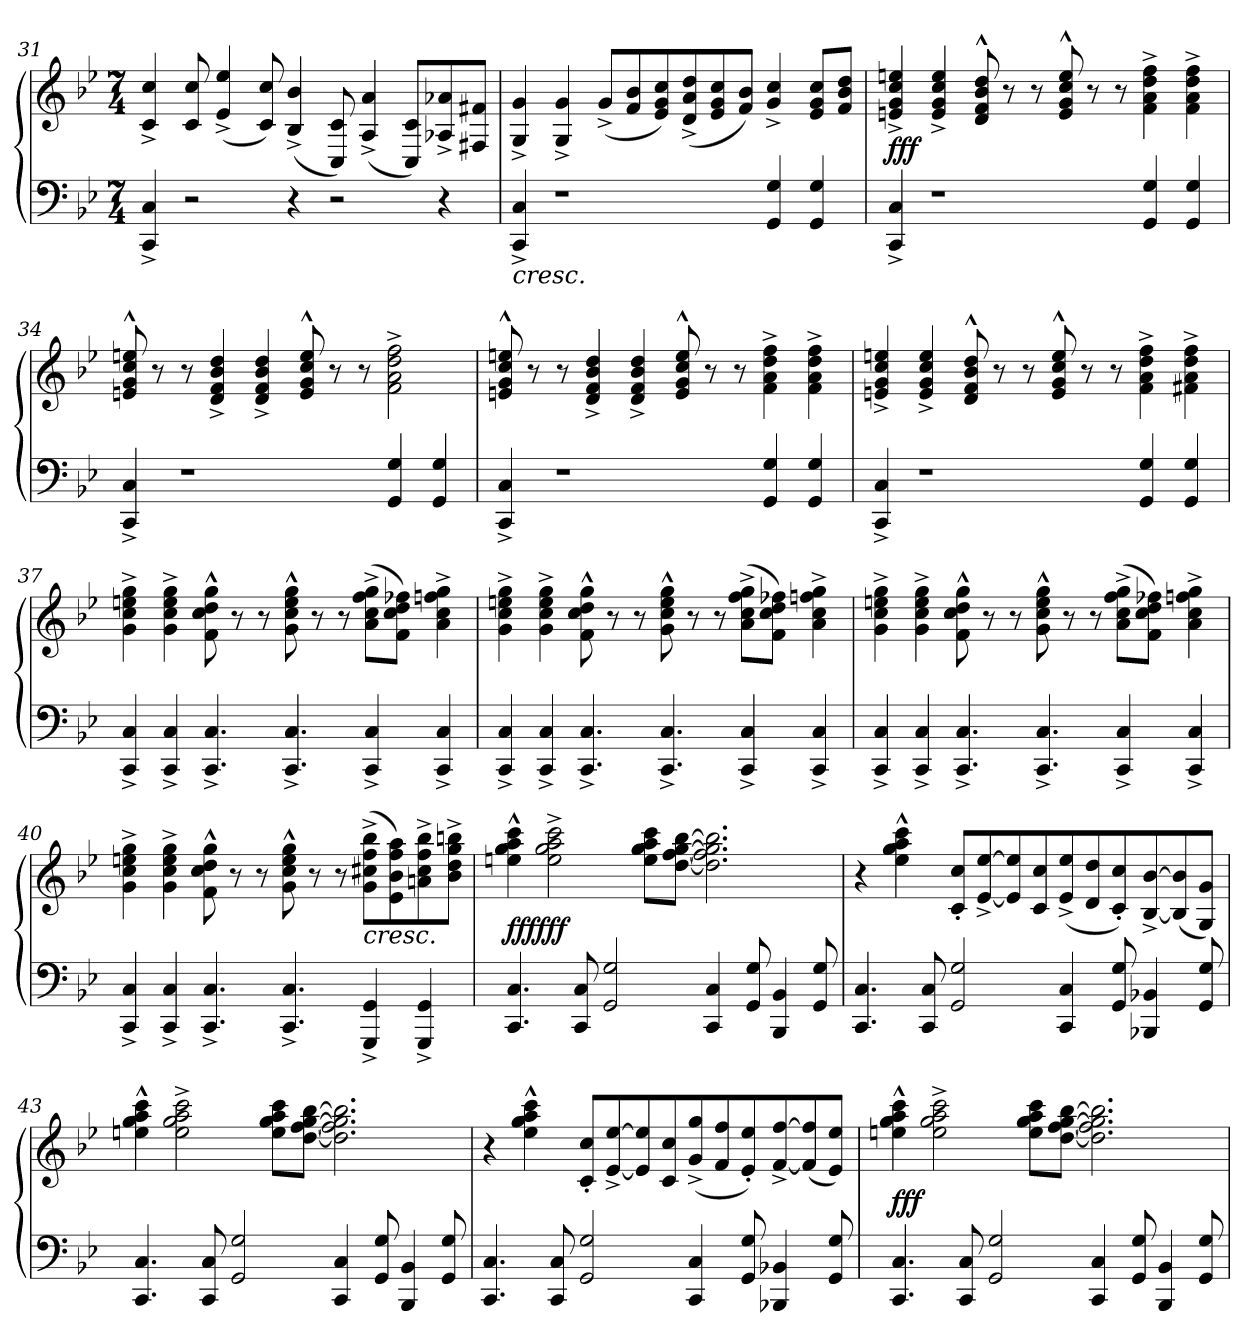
**kern	**kern	**dynam
*part1	*part1	*part1
*staff2	*staff1	*staff1/2
!!LO:LB:g=z
*clefF4	*clefG2	*
*k[b-e-]	*k[b-e-]	*
*M7/4	*M7/4	*
=31	=31	=31
4CC^ 4C^	4c^ 4cc^	.
2r	8c 8cc	.
.	(4e-^ 4ee-^	.
.	8c 8cc)	.
4r	(4B-^ 4b-^	.
2r	8C 8c)	.
.	(4A^ 4a^	.
.	8C 8cL)	.
4r	8A-X^ 8a-X^	.
.	8F#X 8f#XJ	.
=32	=32	=32
!	!	!LO:HP:b=2
4CC^ 4C^	4G^ 4g^	<
1r	4G^ 4g^	.
.	(8g^L	.
.	8f 8b-	.
.	8e- 8g 8cc)	.
.	(8d^ 8a^ 8dd^	.
.	8e- 8g 8cc	.
.	8f 8b-J)	.
4GG 4G	4g^ 4cc^	.
4GG 4G	8e- 8g 8ccL	.
.	8f 8b- 8ddJ	.
=33	=33	=33
4CC^ 4C^	4en^ 4g^ 4cc^ 4een^	fff
1r	4e^ 4g^ 4cc^ 4ee^	[
.	8d^^ 8f^^ 8b-^^ 8dd^^	.
.	8r	.
.	8r	.
.	8e^^ 8g^^ 8cc^^ 8ee^^	.
.	8r	.
.	8r	.
4GG 4G	4f^ 4a^ 4dd^ 4ff^	.
4GG 4G	4f^ 4a^ 4dd^ 4ff^	.
!!LO:LB:g=z
=34	=34	=34
4CC^ 4C^	8en^^ 8g^^ 8cc^^ 8een^^	.
.	8r	.
1r	8r	.
.	4d^ 4f^ 4b-^ 4dd^	.
.	4d^ 4f^ 4b-^ 4dd^	.
.	8e^^ 8g^^ 8cc^^ 8ee^^	.
.	8r	.
.	8r	.
4GG 4G	2f^ 2a^ 2dd^ 2ff^	.
4GG 4G	.	.
=35	=35	=35
4CC^ 4C^	8en^^ 8g^^ 8cc^^ 8een^^	.
.	8r	.
1r	8r	.
.	4d^ 4f^ 4b-^ 4dd^	.
.	4d^ 4f^ 4b-^ 4dd^	.
.	8e^^ 8g^^ 8cc^^ 8ee^^	.
.	8r	.
.	8r	.
4GG 4G	4f^ 4a^ 4dd^ 4ff^	.
4GG 4G	4f^ 4a^ 4dd^ 4ff^	.
=36	=36	=36
4CC^ 4C^	4en^ 4g^ 4cc^ 4een^	.
1r	4e^ 4g^ 4cc^ 4ee^	.
.	8d^^ 8f^^ 8b-^^ 8dd^^	.
.	8r	.
.	8r	.
.	8e^^ 8g^^ 8cc^^ 8ee^^	.
.	8r	.
.	8r	.
4GG 4G	4f^ 4a^ 4dd^ 4ff^	.
4GG 4G	4f#X^ 4a^ 4dd^ 4ff^	.
!!LO:PB:g=z
=37	=37	=37
4CC^ 4C^	4g^ 4cc^ 4een^ 4gg^	.
4CC^ 4C^	4g^ 4cc^ 4ee^ 4gg^	.
4.CC^ 4.C^	8f^^ 8cc^^ 8dd^^ 8gg^^	.
.	8r	.
.	8r	.
4.CC^ 4.C^	8g^^ 8cc^^ 8ee^^ 8gg^^	.
.	8r	.
.	8r	.
4CC^ 4C^	(8a^ 8cc^ 8ff^ 8gg^L	.
.	8f 8cc 8dd 8ff-XJ)	.
4CC^ 4C^	4a^ 4cc^ 4ffn^ 4gg^	.
=38	=38	=38
4CC^ 4C^	4g^ 4cc^ 4een^ 4gg^	.
4CC^ 4C^	4g^ 4cc^ 4ee^ 4gg^	.
4.CC^ 4.C^	8f^^ 8cc^^ 8dd^^ 8gg^^	.
.	8r	.
.	8r	.
4.CC^ 4.C^	8g^^ 8cc^^ 8ee^^ 8gg^^	.
.	8r	.
.	8r	.
4CC^ 4C^	(8a^ 8cc^ 8ff^ 8gg^L	.
.	8f 8cc 8dd 8ff-XJ)	.
4CC^ 4C^	4a^ 4cc^ 4ffn^ 4gg^	.
=39	=39	=39
4CC^ 4C^	4g^ 4cc^ 4een^ 4gg^	.
4CC^ 4C^	4g^ 4cc^ 4ee^ 4gg^	.
4.CC^ 4.C^	8f^^ 8cc^^ 8dd^^ 8gg^^	.
.	8r	.
.	8r	.
4.CC^ 4.C^	8g^^ 8cc^^ 8ee^^ 8gg^^	.
.	8r	.
.	8r	.
4CC^ 4C^	(8a^ 8cc^ 8ff^ 8gg^L	.
.	8f 8cc 8dd 8ff-XJ)	.
4CC^ 4C^	4a^ 4cc^ 4ffn^ 4gg^	.
!!LO:LB:g=z
=40	=40	=40
4CC^ 4C^	4g^ 4cc^ 4een^ 4gg^	.
4CC^ 4C^	4g^ 4cc^ 4ee^ 4gg^	.
4.CC^ 4.C^	8f^^ 8cc^^ 8dd^^ 8gg^^	.
.	8r	.
.	8r	.
4.CC^ 4.C^	8g^^ 8cc^^ 8ee^^ 8gg^^	.
.	8r	.
.	8r	.
!	!	!LO:HP:b
4GGG^ 4GG^	(8g^ 8cc#X^ 8ff^ 8bb-^L	<
.	8e- 8b- 8ff 8aa)	.
4GGG^ 4GG^	8an^ 8cc#^ 8ff^ 8bb-^	.
.	8b-^ 8dd^ 8gg^ 8bbn^J	.
=41	=41	=41
4.CC 4.C	4een^^ 4gg^^ 4aa^^ 4ccc^^	fff fff
.	2ee^\ 2gg^\ 2aa^\ 2ccc^\	[
8CC 8C	.	.
2GG 2G	.	.
.	8ee 8gg 8aa 8cccL	.
.	[8dd [8ff [8gg [8bb-J	.
4CC 4C	2.dd] 2.ff] 2.gg] 2.bb-]	.
8GG 8G	.	.
4BBB- 4BB-	.	.
8GG 8G	.	.
=42	=42	=42
4.CC 4.C	4r	.
.	4ee-^^\ 4gg^^\ 4aa^^\ 4ccc^^\	.
8CC 8C	.	.
2GG 2G	8c' 8cc'L	.
.	[8e-^ [8ee-^	.
.	8e-] 8ee-]	.
.	8c 8cc	.
4CC 4C	(8e-^ 8ee-^	.
.	8d 8dd	.
8GG 8G	8c' 8cc')	.
4BBB-X 4BB-X	[8B-^ [8b-^	.
.	(8B-] 8b-]	.
8GG 8G	8G 8gJ)	.
!!LO:LB:g=z
=43	=43	=43
4.CC 4.C	4een^^ 4gg^^ 4aa^^ 4ccc^^	.
.	2ee^\ 2gg^\ 2aa^\ 2ccc^\	.
8CC 8C	.	.
2GG 2G	.	.
.	8ee 8gg 8aa 8cccL	.
.	[8dd [8ff [8gg [8bb-J	.
4CC 4C	2.dd] 2.ff] 2.gg] 2.bb-]	.
8GG 8G	.	.
4BBB- 4BB-	.	.
8GG 8G	.	.
=44	=44	=44
4.CC 4.C	4r	.
.	4ee-^^\ 4gg^^\ 4aa^^\ 4ccc^^\	.
8CC 8C	.	.
2GG 2G	8c' 8cc'L	.
.	[8e-^ [8ee-^	.
.	8e-] 8ee-]	.
.	8c 8cc	.
4CC 4C	(8g^ 8gg^	.
.	8f 8ff	.
8GG 8G	8e-' 8ee-')	.
4BBB-X 4BB-X	[8f^ [8ff^	.
.	(8f] 8ff]	.
8GG 8G	8e- 8ee-J)	.
=45	=45	=45
4.CC 4.C	4een^^ 4gg^^ 4aa^^ 4ccc^^	fff
.	2ee^\ 2gg^\ 2aa^\ 2ccc^\	.
8CC 8C	.	.
2GG 2G	.	.
.	8ee 8gg 8aa 8cccL	.
.	[8dd [8ff [8gg [8bb-J	.
4CC 4C	2.dd] 2.ff] 2.gg] 2.bb-]	.
8GG 8G	.	.
4BBB- 4BB-	.	.
8GG 8G	.	.
=	=	=
*-	*-	*-
